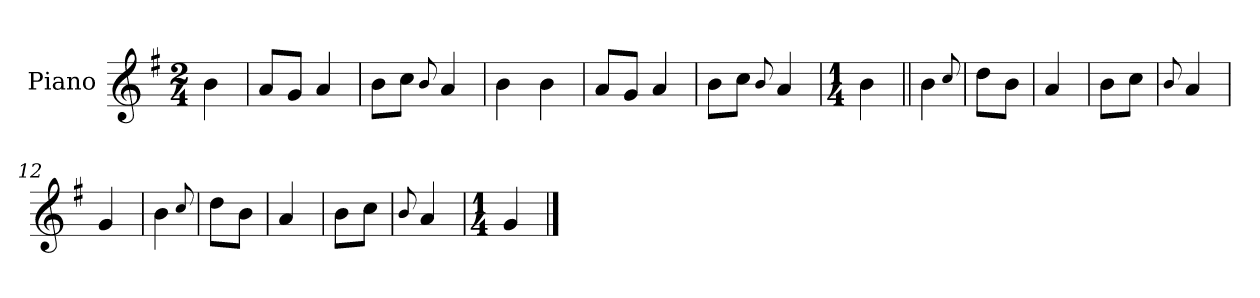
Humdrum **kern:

**kern
*part1
*staff1
*I"Piano
*I'Pno.
*clefG2
*k[f#]
*M2/4
=
4b\
=1
8a/L
8g/J
4a/
=2
8b\L
8cc\J
8qqb/
4a/
=3
4b\
4b\
=4
8a/L
8g/J
4a/
=5
8b\L
8cc\J
8qqb/
4a/
=6
*M1/4
4b\
=7||
4b\
8qqcc/
=8
8dd\L
8b\J
=9
4a/
=10
8b\L
8cc\J
=11
8qqb/
4a/
=12
4g/
!!LO:LB:g=z
=13
4b\
8qqcc/
=14
8dd\L
8b\J
=15
4a/
=16
8b\L
8cc\J
=17
8qqb/
4a/
=18
*M1/4
4g/
==
*-
